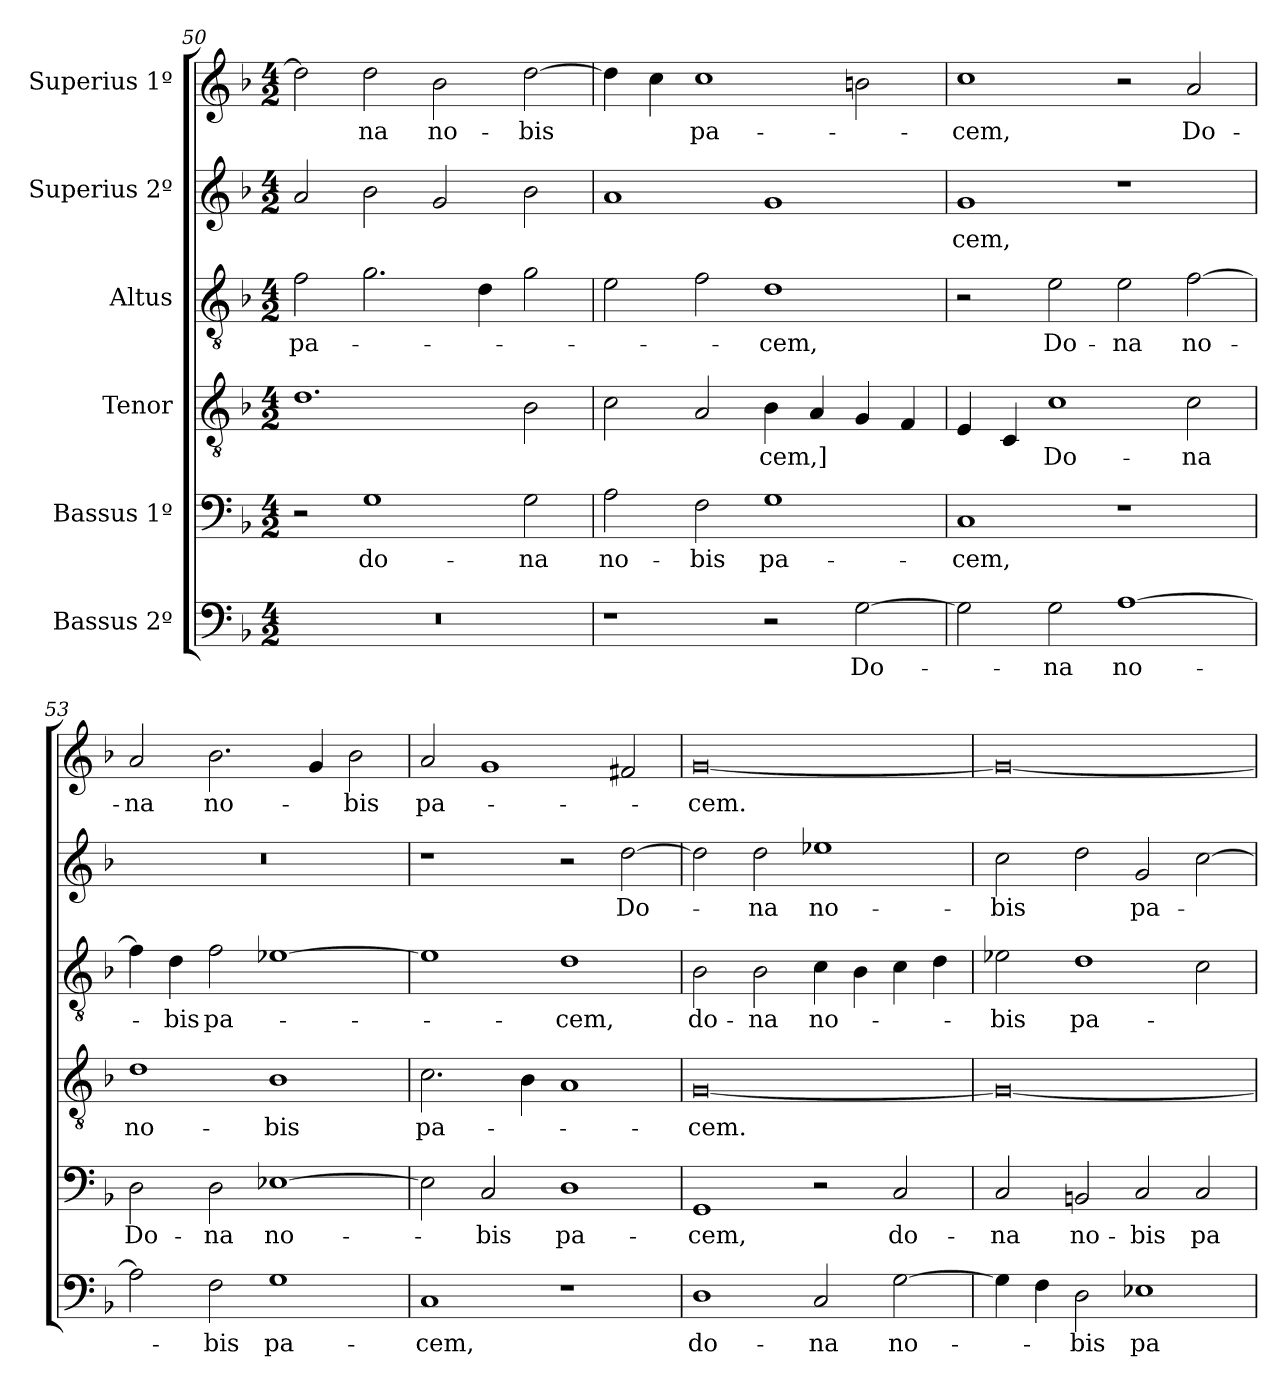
**kern	**text	**kern	**text	**kern	**text	**kern	**text	**kern	**text	**kern	**text
*part6	*part6	*part5	*part5	*part4	*part4	*part3	*part3	*part2	*part2	*part1	*part1
*staff6	*staff6	*staff5	*staff5	*staff4	*staff4	*staff3	*staff3	*staff2	*staff2	*staff1	*staff1
*I"Bassus 2º	*	*I"Bassus 1º	*	*I"Tenor	*	*I"Altus	*	*I"Superius 2º	*	*I"Superius 1º	*
*clefF4	*	*clefF4	*	*clefGv2	*	*clefGv2	*	*clefG2	*	*clefG2	*
*k[b-]	*	*k[b-]	*	*k[b-]	*	*k[b-]	*	*k[b-]	*	*k[b-]	*
*M4/2	*	*M4/2	*	*M4/2	*	*M4/2	*	*M4/2	*	*M4/2	*
=50	=50	=50	=50	=50	=50	=50	=50	=50	=50	=50	=50
0r	.	2r	.	1.d\	.	2f\	pa-	2a/	.	2dd\]	.
.	.	1G\	do-	.	.	2.g\	.	2b-\	.	2dd\	-na
.	.	.	.	.	.	.	.	2g/	.	2b-\	no-
.	.	.	.	.	.	4d\	.	.	.	.	.
.	.	2G\	-na	2B-\	.	2g\	.	2b-\	.	[2dd\	-bis
=51	=51	=51	=51	=51	=51	=51	=51	=51	=51	=51	=51
1r	.	2A\	no-	2c\	.	2e\	.	1a/	.	4dd\]	.
.	.	.	.	.	.	.	.	.	.	4cc\	.
.	.	2F\	-bis	2A/	.	2f\	.	.	.	1cc\	pa-
2r	.	1G\	pa-	4B-\	-cem,]	1d\	-cem,	1g/	.	.	.
.	.	.	.	4A/	.	.	.	.	.	.	.
[2G\	Do-	.	.	4G/	.	.	.	.	.	2b\	.
.	.	.	.	4F/	.	.	.	.	.	.	.
=52	=52	=52	=52	=52	=52	=52	=52	=52	=52	=52	=52
2G\]	.	1C/	-cem,	4E/	.	2r	.	1g/	-cem,	1cc\	-cem,
.	.	.	.	4C/	.	.	.	.	.	.	.
2G\	-na	.	.	1c\	Do-	2e\	Do-	.	.	.	.
[1A\	no-	1r	.	.	.	2e\	-na	1r	.	2r	.
.	.	.	.	2c\	-na	[2f\	no-	.	.	2a/	Do-
=53	=53	=53	=53	=53	=53	=53	=53	=53	=53	=53	=53
2A\]	.	2D\	Do-	1d\	no-	4f\]	.	0r	.	2a/	-na
.	.	.	.	.	.	4d\	-bis	.	.	.	.
2F\	-bis	2D\	-na	.	.	2f\	pa-	.	.	2.b-\	no-
1G\	pa-	[1E-X\	no-	1B-\	-bis	[1e-X\	.	.	.	.	.
.	.	.	.	.	.	.	.	.	.	4g/	.
.	.	.	.	.	.	.	.	.	.	2b-\	-bis
=54	=54	=54	=54	=54	=54	=54	=54	=54	=54	=54	=54
1C/	-cem,	2E-\]	.	2.c\	pa-	1e-\]	.	1r	.	2a/	pa-
.	.	2C/	-bis	.	.	.	.	.	.	1g/	.
.	.	.	.	4B-\	.	.	.	.	.	.	.
1r	.	1D\	pa-	1A/	.	1d\	-cem,	2r	.	.	.
.	.	.	.	.	.	.	.	[2dd\	Do-	2f#X/	.
=55	=55	=55	=55	=55	=55	=55	=55	=55	=55	=55	=55
1D\	do-	1GG/	-cem,	[0G/	-cem.	2B-\	do-	2dd\]	.	[0g/	-cem.
.	.	.	.	.	.	2B-\	-na	2dd\	-na	.	.
2C/	-na	2r	.	.	.	4c\	no-	1ee-X\	no-	.	.
.	.	.	.	.	.	4B-\	.	.	.	.	.
[2G\	no-	2C/	do-	.	.	4c\	.	.	.	.	.
.	.	.	.	.	.	4d\	.	.	.	.	.
=56	=56	=56	=56	=56	=56	=56	=56	=56	=56	=56	=56
4G\]	.	2C/	-na	0G/_	.	2e-X\	-bis	2cc\	-bis	0g/_	.
4F\	.	.	.	.	.	.	.	.	.	.	.
2D\	-bis	2BBn/	no-	.	.	1d\	pa-	2dd\	.	.	.
1E-X\	pa-	2C/	-bis	.	.	.	.	2g/	pa-	.	.
.	.	2C/	pa-	.	.	2c\	.	[2cc\	.	.	.
=	=	=	=	=	=	=	=	=	=	=	=
*-	*-	*-	*-	*-	*-	*-	*-	*-	*-	*-	*-
